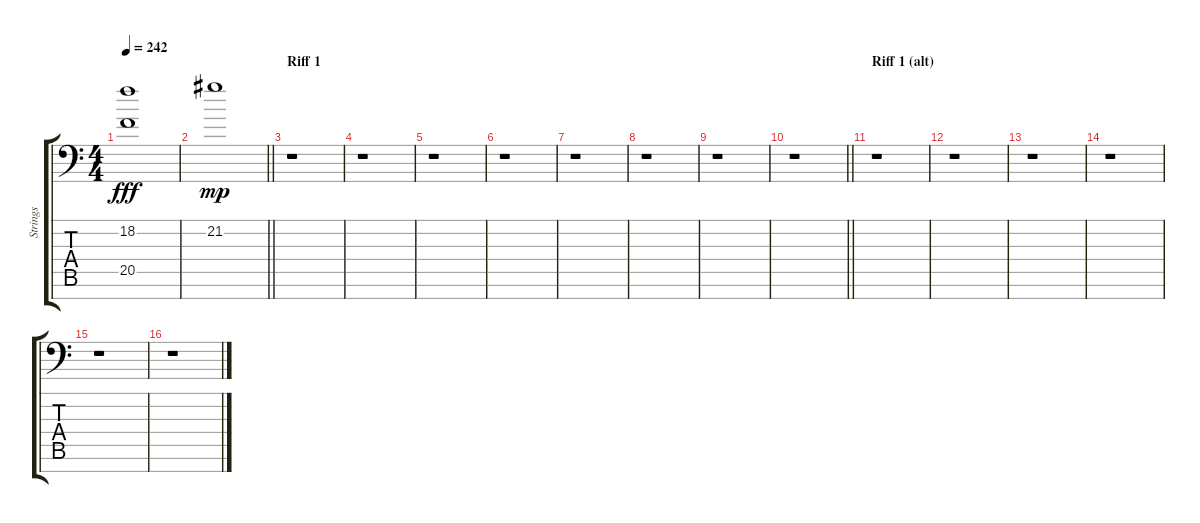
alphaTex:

\track ("Strings" "Strings") {instrument synthstrings1}
\staff {score tabs}
\tuning (G5 B3 G3 D3 A2 E2 B-1) {hide}
\ts (4 4)
\tempo 242
\clef f4
\ks c
(18.2 20.5).1{dy fff} |
\barLineRight lightlight
21.2.1{dy mp} |
\section ("" "Riff 1")
r.1 |
r.1 |
r.1 |
r.1 |
r.1 |
r.1 |
r.1 |
\barLineRight lightlight
r.1 |
\section ("" "Riff 1 (alt)")
r.1 |
r.1 |
r.1 |
r.1 |
r.1 |
r.1
